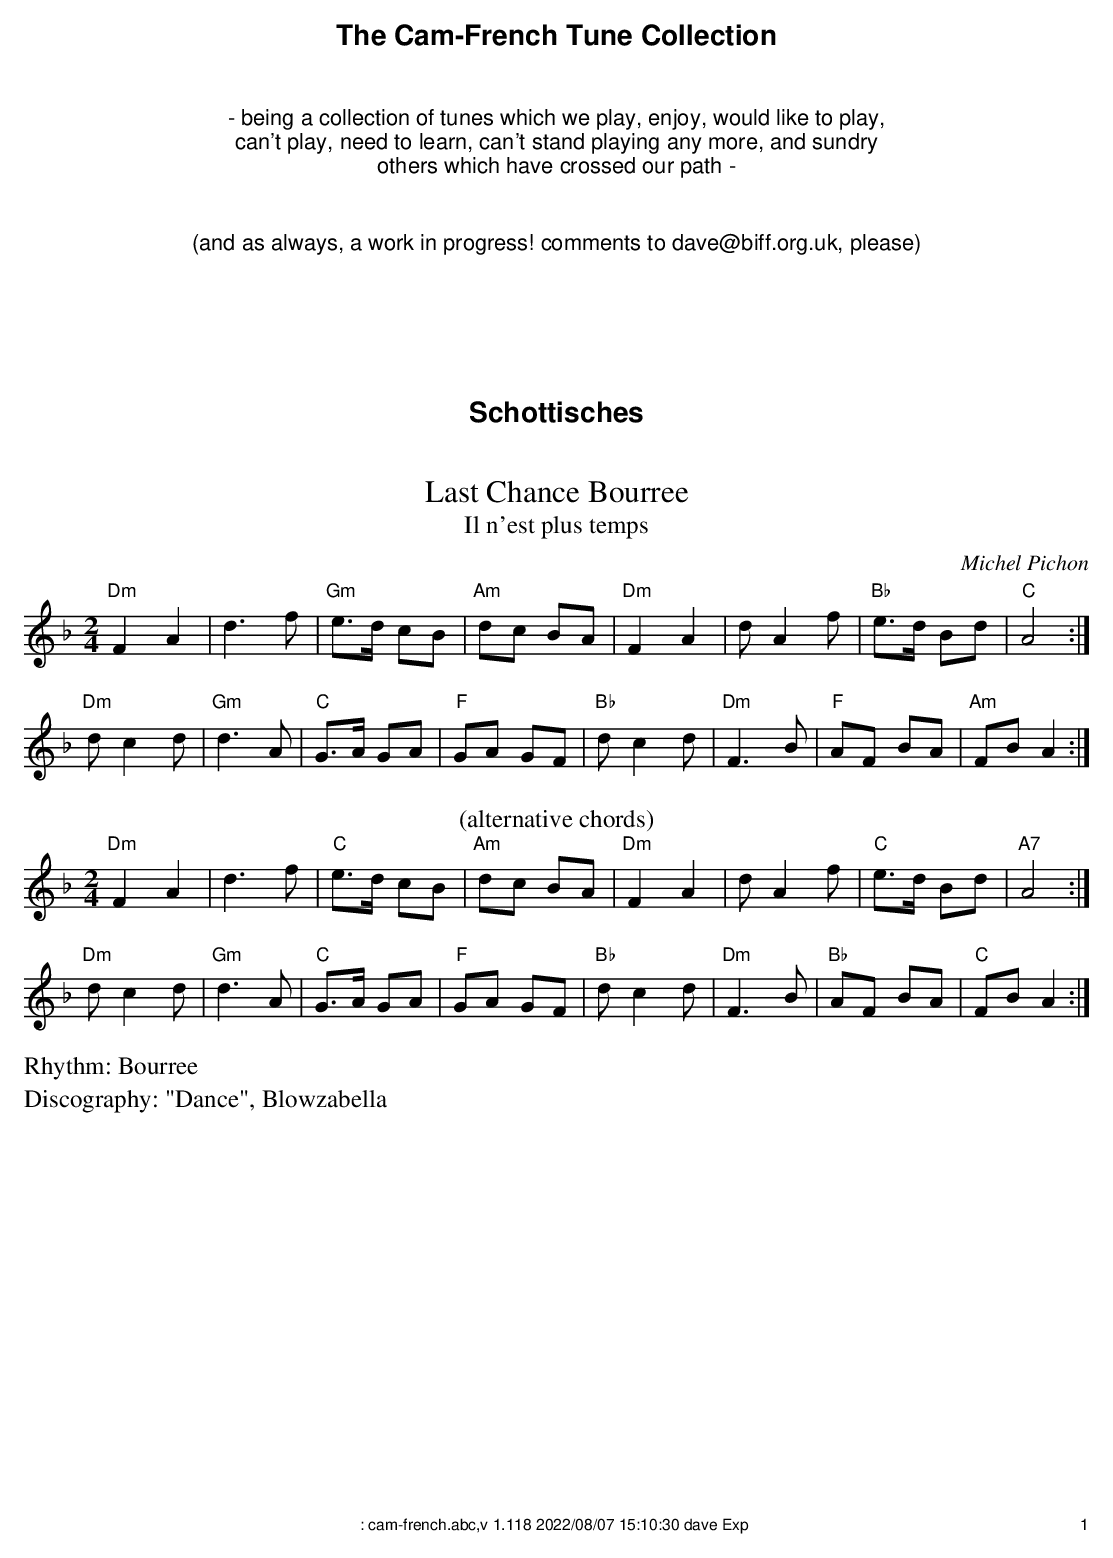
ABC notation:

X:1
T:Last Chance Bourree
T:Il n'est plus temps
C:Michel Pichon
M:2/4
L:1/8
K:Dm
"Dm"F2A2|d3f|"Gm"e>d cB|"Am"dc BA|"Dm"F2A2|dA2f|"Bb"e>d Bd|"C"A4:|
"Dm"dc2d|"Gm"d3A|"C"G>A GA|"F"GA GF|"Bb"dc2d|"Dm"F3B|"F"AF BA|"Am"FB A2:|
T:(alternative chords)
"Dm"F2A2|d3f|"C"e>d cB|"Am"dc BA|"Dm"F2A2|dA2f|"C"e>d Bd|"A7"A4:|
"Dm"dc2d|"Gm"d3A|"C"G>A GA|"F"GA GF|"Bb"dc2d|"Dm"F3B|"Bb"AF BA|"C"FB A2:|
